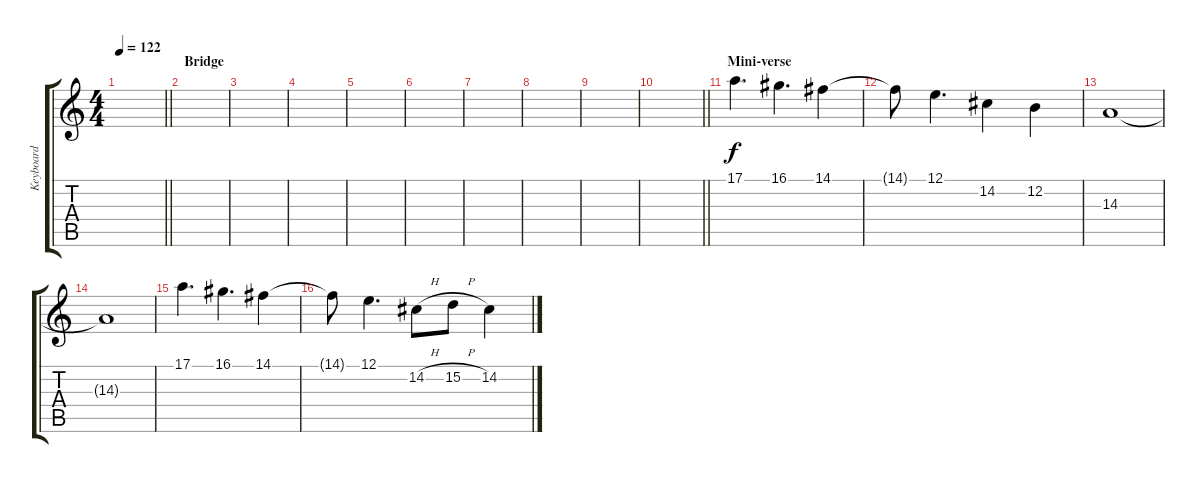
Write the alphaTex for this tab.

\track ("Keyboard" "Keyboard") {instrument electricpiano1}
\staff {score tabs}
\tuning (E4 B3 G3 D3 A2 E2) {hide}
\ts (4 4)
\section ("" "")
\tempo 122
\clef g2
\barLineRight lightlight
\ks c
|
\section ("" "Bridge")
|
|
|
|
|
|
|
|
\barLineRight lightlight
|
\section ("" "Mini-verse")
17.1.4{d} 16.1.4{d} 14.1.4 |
14.1{t}.8 12.1.4{d} 14.2.4 12.2.4 |
14.3.1 |
14.3{t}.1 |
17.1.4{d} 16.1.4{d} 14.1.4 |
14.1{t}.8 12.1.4{d} 14.2{h}.8 15.2{h}.8 14.2.4
